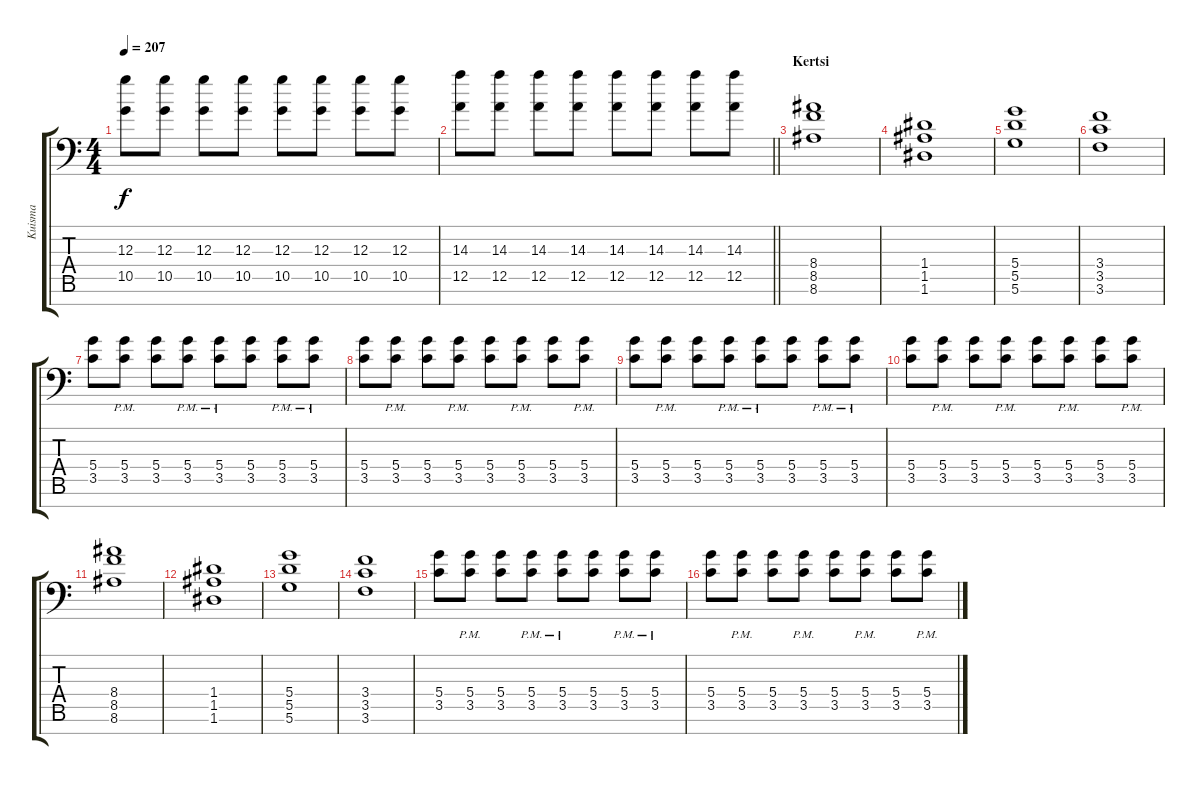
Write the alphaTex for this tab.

\track ("Kuisma" "Kuisma") {instrument distortionguitar}
\staff {score tabs}
\tuning (E4 B3 G3 D3 A2 D2 A1) {hide}
\ts (4 4)
\tempo 207
\clef f4
\ks c
(12.3 10.5).8{dy f} (12.3 10.5).8 (12.3 10.5).8 (12.3 10.5).8 (12.3 10.5).8 (12.3 10.5).8 (12.3 10.5).8 (12.3 10.5).8 |
\barLineRight lightlight
(14.3 12.5).8 (14.3 12.5).8 (14.3 12.5).8 (14.3 12.5).8 (14.3 12.5).8 (14.3 12.5).8 (14.3 12.5).8 (14.3 12.5).8 |
\section ("" "Kertsi")
(8.4 8.5 8.6).1 |
(1.4 1.5 1.6).1 |
(5.4 5.5 5.6).1 |
(3.4 3.5 3.6).1 |
(5.4 3.5).8 (5.4{pm} 3.5{pm}).8 (5.4 3.5).8 (5.4{pm} 3.5{pm}).8 (5.4{pm} 3.5{pm}).8 (5.4 3.5).8 (5.4{pm} 3.5{pm}).8 (5.4{pm} 3.5{pm}).8 |
(5.4 3.5).8 (5.4{pm} 3.5{pm}).8 (5.4 3.5).8 (5.4{pm} 3.5{pm}).8 (5.4 3.5).8 (5.4{pm} 3.5{pm}).8 (5.4 3.5).8 (5.4{pm} 3.5{pm}).8 |
(5.4 3.5).8 (5.4{pm} 3.5{pm}).8 (5.4 3.5).8 (5.4{pm} 3.5{pm}).8 (5.4{pm} 3.5{pm}).8 (5.4 3.5).8 (5.4{pm} 3.5{pm}).8 (5.4{pm} 3.5{pm}).8 |
(5.4 3.5).8 (5.4{pm} 3.5{pm}).8 (5.4 3.5).8 (5.4{pm} 3.5{pm}).8 (5.4 3.5).8 (5.4{pm} 3.5{pm}).8 (5.4 3.5).8 (5.4{pm} 3.5{pm}).8 |
(8.4 8.5 8.6).1 |
(1.4 1.5 1.6).1 |
(5.4 5.5 5.6).1 |
(3.4 3.5 3.6).1 |
(5.4 3.5).8 (5.4{pm} 3.5{pm}).8 (5.4 3.5).8 (5.4{pm} 3.5{pm}).8 (5.4{pm} 3.5{pm}).8 (5.4 3.5).8 (5.4{pm} 3.5{pm}).8 (5.4{pm} 3.5{pm}).8 |
(5.4 3.5).8 (5.4{pm} 3.5{pm}).8 (5.4 3.5).8 (5.4{pm} 3.5{pm}).8 (5.4 3.5).8 (5.4{pm} 3.5{pm}).8 (5.4 3.5).8 (5.4{pm} 3.5{pm}).8
